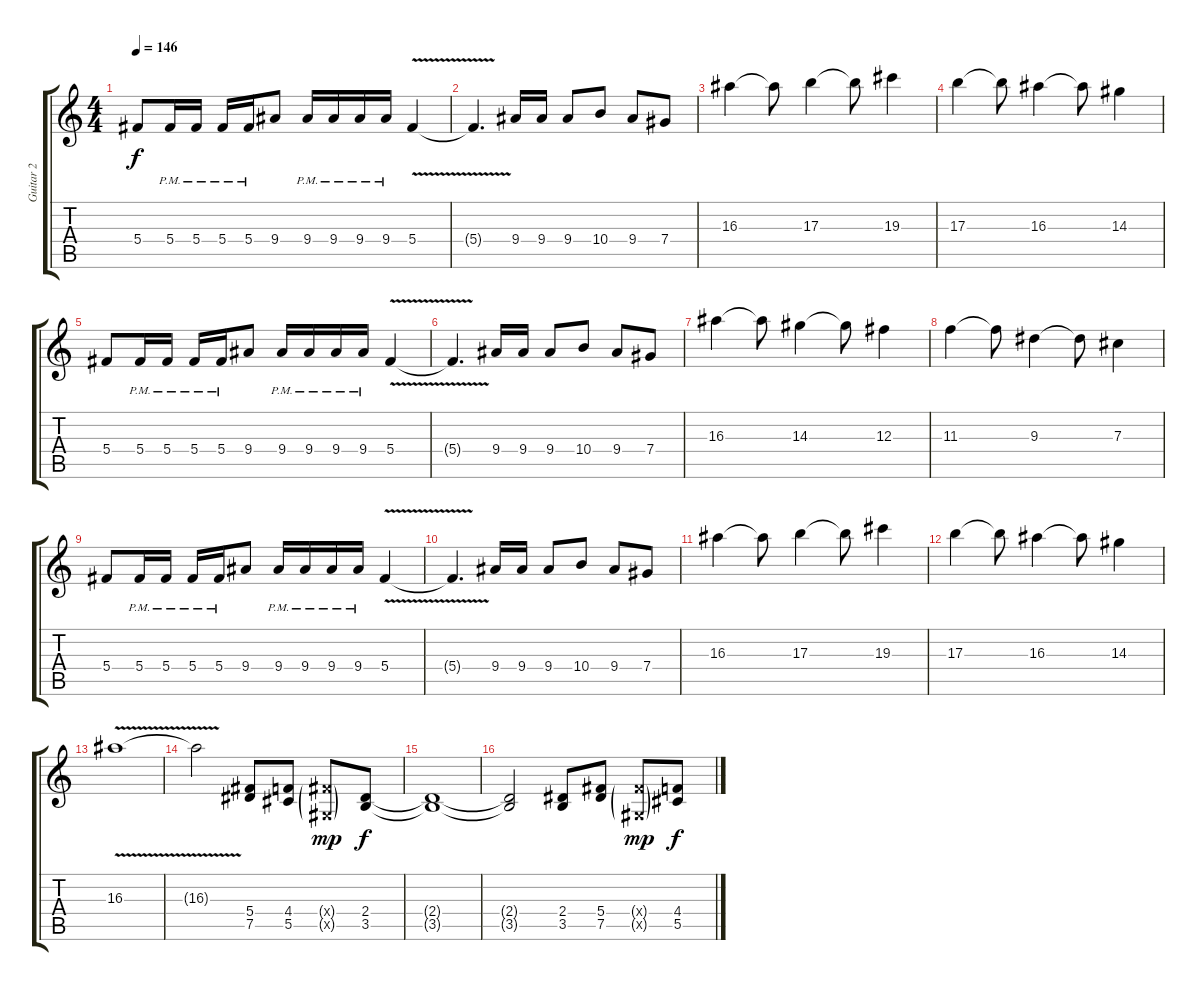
\track ("Guitar 2" "Guitar 2") {instrument distortionguitar}
\staff {score tabs}
\tuning (Eb4 Bb3 Gb3 Db3 Ab2 Eb2) {hide}
\ts (4 4)
\tempo 146
\clef g2
\ks c
5.4.8{dy f} 5.4{pm}.16 5.4{pm}.16 5.4{pm}.16 5.4{pm}.16 9.4.8 9.4{pm}.16 9.4{pm}.16 9.4{pm}.16 9.4{pm}.16 5.4{v}.4 |
5.4{t}.4{d} 9.4.16 9.4.16 9.4.8 10.4.8 9.4.8 7.4.8 |
16.3.4 16.3{t}.8 17.3.4 17.3{t}.8 19.3.4 |
17.3.4 17.3{t}.8 16.3.4 16.3{t}.8 14.3.4 |
5.4.8 5.4{pm}.16 5.4{pm}.16 5.4{pm}.16 5.4{pm}.16 9.4.8 9.4{pm}.16 9.4{pm}.16 9.4{pm}.16 9.4{pm}.16 5.4{v}.4 |
5.4{t}.4{d} 9.4.16 9.4.16 9.4.8 10.4.8 9.4.8 7.4.8 |
16.3.4 16.3{t}.8 14.3.4 14.3{t}.8 12.3.4 |
11.3.4 11.3{t}.8 9.3.4 9.3{t}.8 7.3.4 |
5.4.8 5.4{pm}.16 5.4{pm}.16 5.4{pm}.16 5.4{pm}.16 9.4.8 9.4{pm}.16 9.4{pm}.16 9.4{pm}.16 9.4{pm}.16 5.4{v}.4 |
5.4{t}.4{d} 9.4.16 9.4.16 9.4.8 10.4.8 9.4.8 7.4.8 |
16.3.4 16.3{t}.8 17.3.4 17.3{t}.8 19.3.4 |
17.3.4 17.3{t}.8 16.3.4 16.3{t}.8 14.3.4 |
16.3{v}.1 |
16.3{t}.2 (5.4 7.5).8 (4.4 5.5).8 (5.4{g x} 0.5{g x}).8{dy mp} (2.4 3.5).8{dy f} |
(2.4{t} 3.5{t}).1 |
(2.4{t} 3.5{t}).2 (2.4 3.5).8 (5.4 7.5).8 (5.4{g x} 0.5{g x}).8{dy mp} (4.4 5.5).8{dy f}
